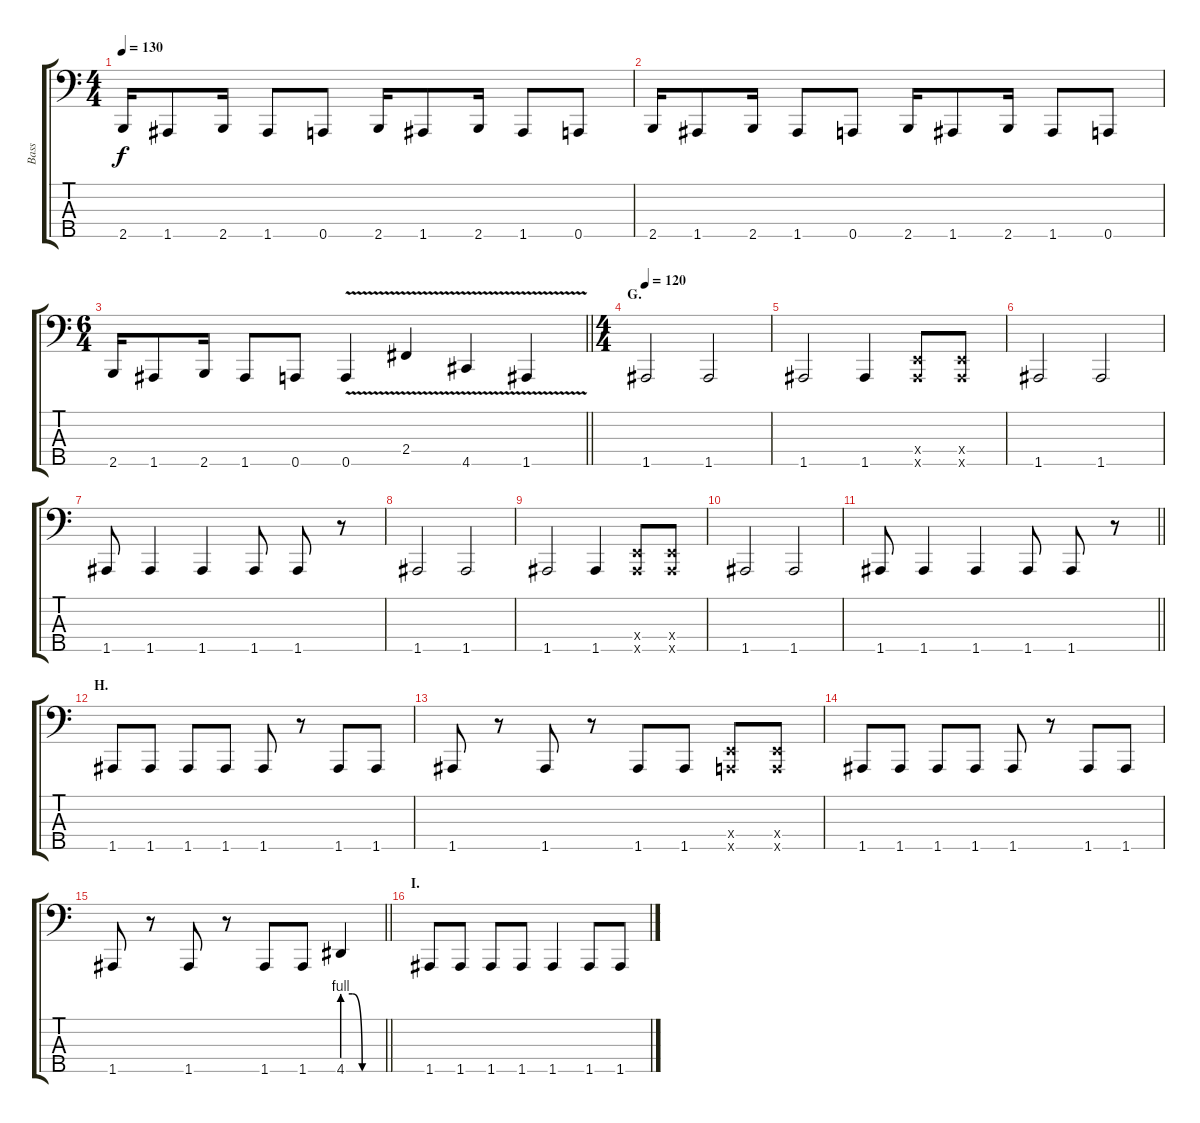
\track ("Bass" "Bass") {instrument electricbasspick}
\staff {score tabs}
\tuning (G2 D2 A1 E1 A0) {hide}
\ts (4 4)
\tempo 130
\clef f4
\ks c
2.5.16{dy f} 1.5.8 2.5.16 1.5.8 0.5.8 2.5.16 1.5.8 2.5.16 1.5.8 0.5.8 |
2.5.16 1.5.8 2.5.16 1.5.8 0.5.8 2.5.16 1.5.8 2.5.16 1.5.8 0.5.8 |
\ts (6 4)
\barLineRight lightlight
2.5.16 1.5.8 2.5.16 1.5.8 0.5.8 0.5{v}.4{instrument lead2sawtooth} 2.4{v}.4 4.5{v}.4 1.5{v}.4 |
\ts (4 4)
\section ("" "G.")
\tempo 120
1.5.2{volume 13 instrument electricbasspick} 1.5.2 |
1.5.2 1.5.4 (0.4{x} 1.5{x}).8 (0.4{x} 1.5{x}).8 |
1.5.2 1.5.2 |
1.5.8 1.5.4 1.5.4 1.5.8 1.5.8 r.8 |
1.5.2 1.5.2 |
1.5.2 1.5.4 (0.4{x} 1.5{x}).8 (0.4{x} 1.5{x}).8 |
1.5.2 1.5.2 |
\barLineRight lightlight
1.5.8 1.5.4 1.5.4 1.5.8 1.5.8 r.8 |
\section ("" "H.")
1.5.8 1.5.8 1.5.8 1.5.8 1.5.8 r.8 1.5.8 1.5.8 |
1.5.8 r.8 1.5.8 r.8 1.5.8 1.5.8 (0.4{x} 0.5{x}).8 (0.4{x} 0.5{x}).8 |
1.5.8 1.5.8 1.5.8 1.5.8 1.5.8 r.8 1.5.8 1.5.8 |
\barLineRight lightlight
1.5.8 r.8 1.5.8 r.8 1.5.8 1.5.8 4.5{be (custom 0 4 15 4 30 0 60 0)}.4 |
\section ("" "I.")
1.5.8 1.5.8 1.5.8 1.5.8 1.5.4 1.5.8 1.5.8
